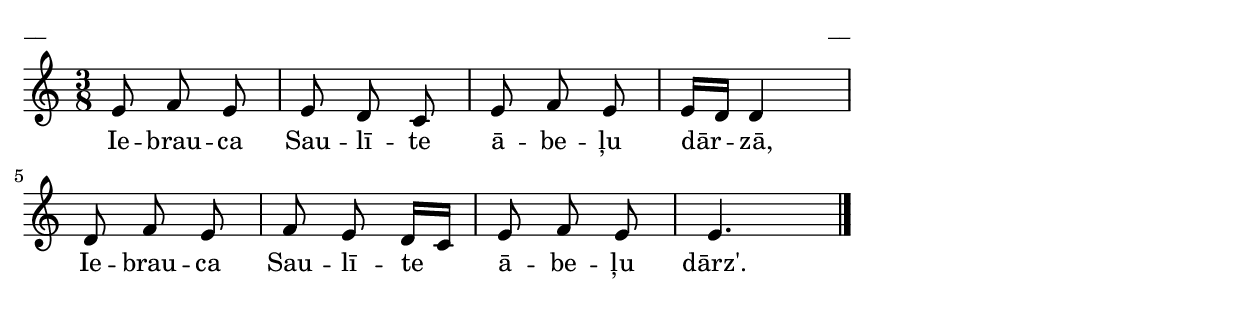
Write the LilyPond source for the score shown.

\version "2.13.16"
%\header {
%    title = "Iebrauca saulīte ābeļu dārzā"
%}
% F/g "Laiva", rokraksts - dzeltena_mape.pdf, p.22
\paper {
line-width = 14\cm
left-margin = 0.4\cm
between-system-padding = 0.1\cm
between-system-space = 0.1\cm
}
\layout {
indent = #0
ragged-last = ##f
}


voiceA = \relative c' {
\time 3/8
\clef "treble"
\key c \major
\override Voice.TextScript #'font-family = #'sans
\override Voice.TextScript #'font-size = #-1

e8 f e | 
e8 d c | 
e8 f e | 
e16[ d] d4 \break

d8 f e | 
f8 e d16[ c] | 
e8 f e | 
e4. 
\bar "|."
}



lyricA = \lyricmode {
Ie -- brau -- ca Sau -- lī -- te ā -- be -- ļu dār -- zā, 
Ie -- brau -- ca Sau -- lī -- te ā -- be -- ļu dārz'.
} 



fullScore = <<
\new Staff {
<<
\new Voice = "voiceA" { \oneVoice \autoBeamOff \voiceA }
\lyricsto "voiceA" \new Lyrics \lyricA
>>
}
>>

\score {
\fullScore
\header { piece = "__" opus = "__" }
}
\markup { \with-color #(x11-color 'white) \sans \smaller "__" }
\score {
\unfoldRepeats
\fullScore
\midi {
\context { \Staff \remove "Staff_performer" }
\context { \Voice \consists "Staff_performer" }
}
}


